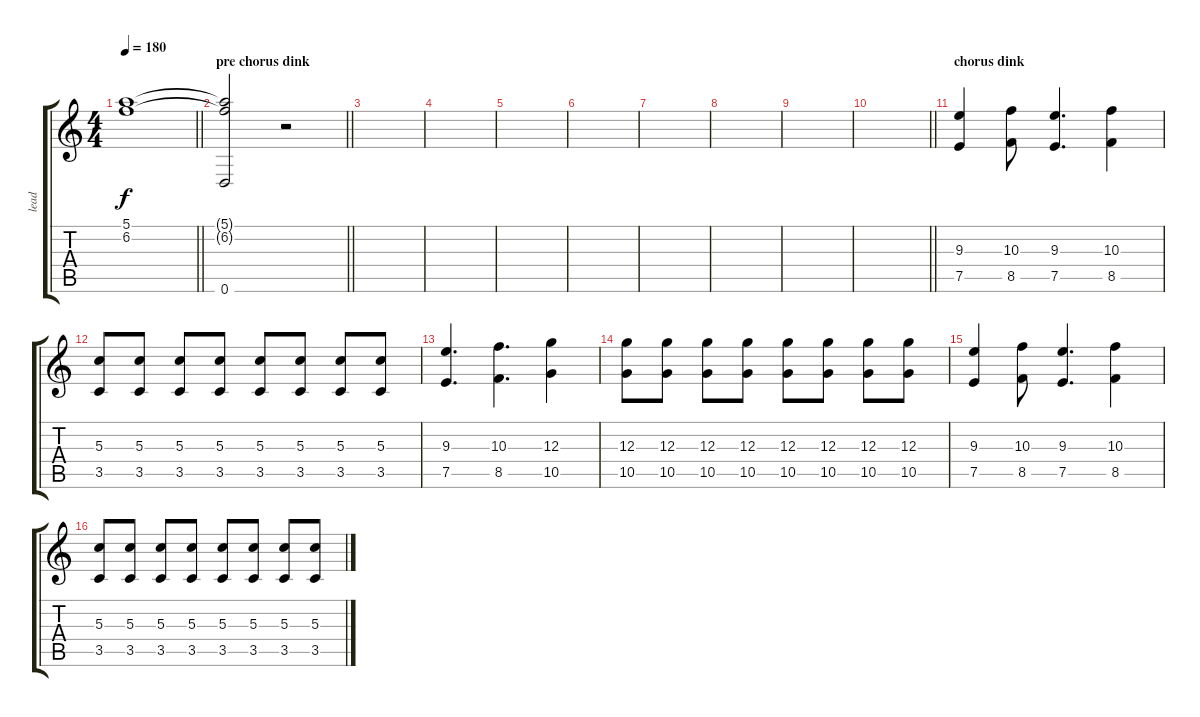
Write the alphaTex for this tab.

\track ("lead" "lead") {instrument overdrivenguitar}
\staff {score tabs}
\tuning (E4 B3 G3 D3 A2 D2) {hide}
\ts (4 4)
\tempo 180
\clef g2
\barLineRight lightlight
\ks c
(5.1{t} 6.2{t}).1{dy f} |
\section ("" "pre chorus dink")
\barLineRight lightlight
(5.1{t} 6.2{t} 0.6).2 r.2 |
\section ("" "")
|
|
|
|
|
|
|
\barLineRight lightlight
|
\section ("" "chorus dink")
(9.3 7.5).4 (10.3 8.5).8 (9.3 7.5).4{d} (10.3 8.5).4 |
(5.3 3.5).8 (5.3 3.5).8 (5.3 3.5).8 (5.3 3.5).8 (5.3 3.5).8 (5.3 3.5).8 (5.3 3.5).8 (5.3 3.5).8 |
(9.3 7.5).4{d} (10.3 8.5).4{d} (12.3 10.5).4 |
(12.3 10.5).8 (12.3 10.5).8 (12.3 10.5).8 (12.3 10.5).8 (12.3 10.5).8 (12.3 10.5).8 (12.3 10.5).8 (12.3 10.5).8 |
(9.3 7.5).4 (10.3 8.5).8 (9.3 7.5).4{d} (10.3 8.5).4 |
(5.3 3.5).8 (5.3 3.5).8 (5.3 3.5).8 (5.3 3.5).8 (5.3 3.5).8 (5.3 3.5).8 (5.3 3.5).8 (5.3 3.5).8
